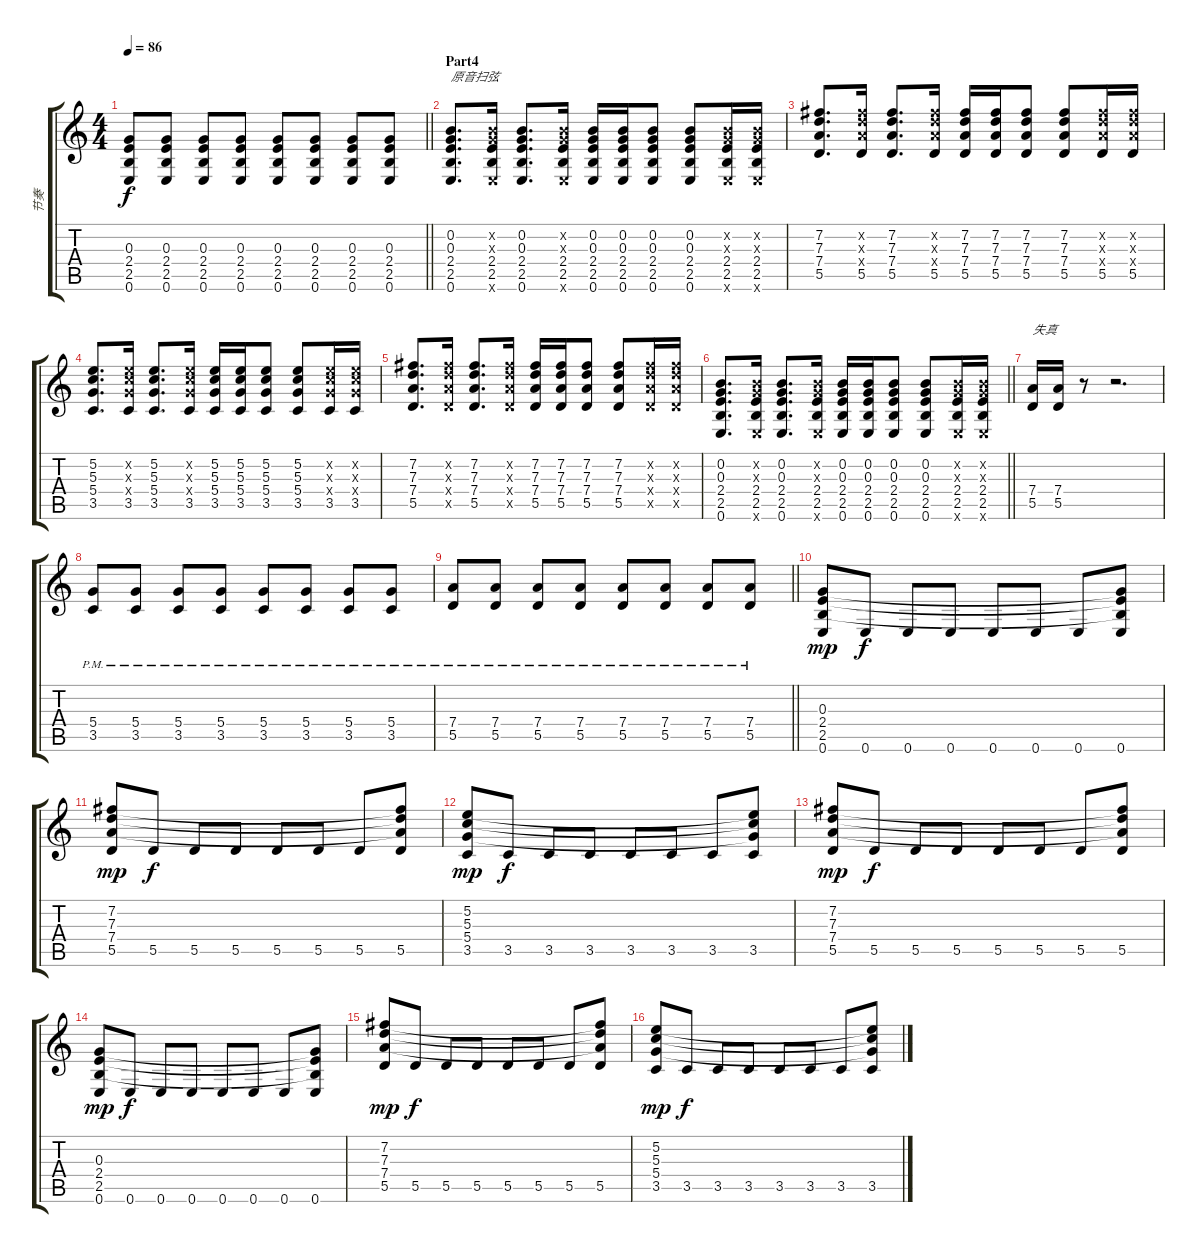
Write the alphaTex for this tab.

\track ("节奏" "节奏") {instrument acousticguitarsteel}
\staff {score tabs}
\tuning (E4 B3 G3 D3 A2 E2) {hide}
\ts (4 4)
\tempo 86
\clef g2
\barLineRight lightlight
\ks c
(0.3 2.4 2.5 0.6).8{dy f} (0.3 2.4 2.5 0.6).8 (0.3 2.4 2.5 0.6).8 (0.3 2.4 2.5 0.6).8 (0.3 2.4 2.5 0.6).8 (0.3 2.4 2.5 0.6).8 (0.3 2.4 2.5 0.6).8 (0.3 2.4 2.5 0.6).8 |
\section ("" "Part4")
(0.2 0.3 2.4 2.5 0.6).8{d txt "原音扫弦" instrument acousticguitarsteel} (0.2{x} 0.3{x} 2.4 2.5 0.6{x}).16 (0.2 0.3 2.4 2.5 0.6).8{d} (0.2{x} 0.3{x} 2.4 2.5 0.6{x}).16 (0.2 0.3 2.4 2.5 0.6).16 (0.2 0.3 2.4 2.5 0.6).16 (0.2 0.3 2.4 2.5 0.6).8 (0.2 0.3 2.4 2.5 0.6).8 (0.2{x} 0.3{x} 2.4 2.5 0.6{x}).16 (0.2{x} 0.3{x} 2.4 2.5 0.6{x}).16 |
(7.2 7.3 7.4 5.5).8{d} (7.2{x} 7.3{x} 7.4{x} 5.5).16 (7.2 7.3 7.4 5.5).8{d} (7.2{x} 7.3{x} 7.4{x} 5.5).16 (7.2 7.3 7.4 5.5).16 (7.2 7.3 7.4 5.5).16 (7.2 7.3 7.4 5.5).8 (7.2 7.3 7.4 5.5).8 (7.2{x} 7.3{x} 7.4{x} 5.5).16 (7.2{x} 7.3{x} 7.4{x} 5.5).16 |
(5.2 5.3 5.4 3.5).8{d} (5.2{x} 5.3{x} 5.4{x} 3.5).16 (5.2 5.3 5.4 3.5).8{d} (5.2{x} 5.3{x} 5.4{x} 3.5).16 (5.2 5.3 5.4 3.5).16 (5.2 5.3 5.4 3.5).16 (5.2 5.3 5.4 3.5).8 (5.2 5.3 5.4 3.5).8 (5.2{x} 5.3{x} 5.4{x} 3.5).16 (5.2{x} 5.3{x} 5.4{x} 3.5).16 |
(7.2 7.3 7.4 5.5).8{d} (7.2{x} 7.3{x} 7.4{x} 5.5{x}).16 (7.2 7.3 7.4 5.5).8{d} (7.2{x} 7.3{x} 7.4{x} 5.5{x}).16 (7.2 7.3 7.4 5.5).16 (7.2 7.3 7.4 5.5).16 (7.2 7.3 7.4 5.5).8 (7.2 7.3 7.4 5.5).8 (7.2{x} 7.3{x} 7.4{x} 5.5{x}).16 (7.2{x} 7.3{x} 7.4{x} 5.5{x}).16 |
\barLineRight lightlight
(0.2 0.3 2.4 2.5 0.6).8{d} (0.2{x} 0.3{x} 2.4 2.5 0.6{x}).16 (0.2 0.3 2.4 2.5 0.6).8{d} (0.2{x} 0.3{x} 2.4 2.5 0.6{x}).16 (0.2 0.3 2.4 2.5 0.6).16 (0.2 0.3 2.4 2.5 0.6).16 (0.2 0.3 2.4 2.5 0.6).8 (0.2 0.3 2.4 2.5 0.6).8 (0.2{x} 0.3{x} 2.4 2.5 0.6{x}).16 (0.2{x} 0.3{x} 2.4 2.5 0.6{x}).16 |
\section ("" "")
(7.4 5.5).16{txt "失真" instrument distortionguitar} (7.4 5.5).16 r.8 r.2{d} |
(5.4{pm} 3.5{pm}).8 (5.4{pm} 3.5{pm}).8 (5.4{pm} 3.5{pm}).8 (5.4{pm} 3.5{pm}).8 (5.4{pm} 3.5{pm}).8 (5.4{pm} 3.5{pm}).8 (5.4{pm} 3.5{pm}).8 (5.4{pm} 3.5{pm}).8 |
\barLineRight lightlight
(7.4{pm} 5.5{pm}).8 (7.4{pm} 5.5{pm}).8 (7.4{pm} 5.5{pm}).8 (7.4{pm} 5.5{pm}).8 (7.4{pm} 5.5{pm}).8 (7.4{pm} 5.5{pm}).8 (7.4{pm} 5.5{pm}).8 (7.4{pm} 5.5{pm}).8 |
\section ("" "")
(0.3 2.4 2.5 0.6).8{dy mp} 0.6.8{dy f} 0.6.8 0.6.8 0.6.8 0.6.8 0.6.8 (0.3{t} 2.4{t} 2.5{t} 0.6).8 |
(7.2 7.3 7.4 5.5).8{dy mp} 5.5.8{dy f} 5.5.8 5.5.8 5.5.8 5.5.8 5.5.8 (7.2{t} 7.3{t} 7.4{t} 5.5).8 |
(5.2 5.3 5.4 3.5).8{dy mp} 3.5.8{dy f} 3.5.8 3.5.8 3.5.8 3.5.8 3.5.8 (5.2{t} 5.3{t} 5.4{t} 3.5).8 |
(7.2 7.3 7.4 5.5).8{dy mp} 5.5.8{dy f} 5.5.8 5.5.8 5.5.8 5.5.8 5.5.8 (7.2{t} 7.3{t} 7.4{t} 5.5).8 |
(0.3 2.4 2.5 0.6).8{dy mp} 0.6.8{dy f} 0.6.8 0.6.8 0.6.8 0.6.8 0.6.8 (0.3{t} 2.4{t} 2.5{t} 0.6).8 |
(7.2 7.3 7.4 5.5).8{dy mp} 5.5.8{dy f} 5.5.8 5.5.8 5.5.8 5.5.8 5.5.8 (7.2{t} 7.3{t} 7.4{t} 5.5).8 |
(5.2 5.3 5.4 3.5).8{dy mp} 3.5.8{dy f} 3.5.8 3.5.8 3.5.8 3.5.8 3.5.8 (5.2{t} 5.3{t} 5.4{t} 3.5).8
